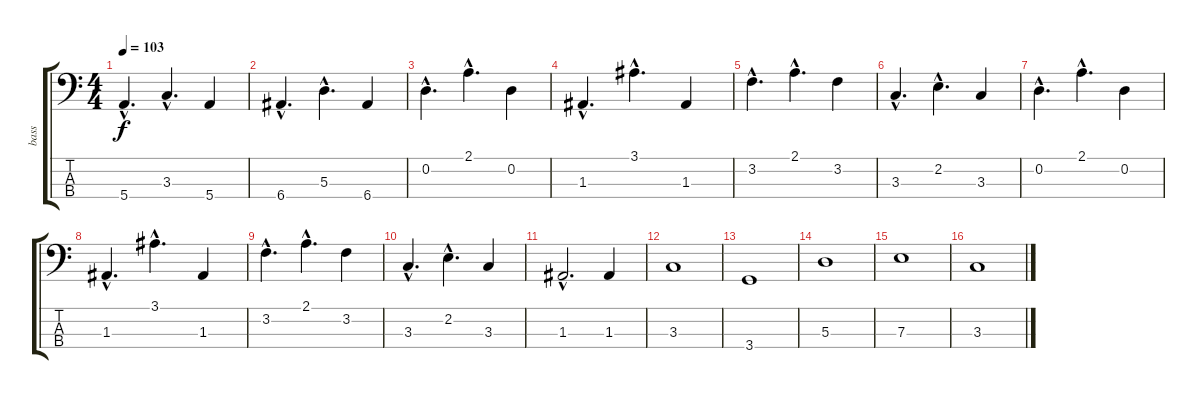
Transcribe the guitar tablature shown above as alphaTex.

\track ("bass" "bass") {instrument contrabass}
\staff {score tabs}
\tuning (G2 D2 A1 E1) {hide}
\ts (4 4)
\tempo 103
\clef f4
\ks c
5.4{hac}.4{d dy f} 3.3{hac}.4{d} 5.4.4 |
6.4{hac}.4{d} 5.3{hac}.4{d} 6.4.4 |
0.2{hac}.4{d} 2.1{hac}.4{d} 0.2.4 |
1.3{hac}.4{d} 3.1{hac}.4{d} 1.3.4 |
3.2{hac}.4{d} 2.1{hac}.4{d} 3.2.4 |
3.3{hac}.4{d} 2.2{hac}.4{d} 3.3.4 |
0.2{hac}.4{d} 2.1{hac}.4{d} 0.2.4 |
1.3{hac}.4{d} 3.1{hac}.4{d} 1.3.4 |
3.2{hac}.4{d} 2.1{hac}.4{d} 3.2.4 |
3.3{hac}.4{d} 2.2{hac}.4{d} 3.3.4 |
1.3{hac}.2{d} 1.3.4 |
3.3.1 |
3.4.1 |
5.3.1 |
7.3.1 |
3.3.1
